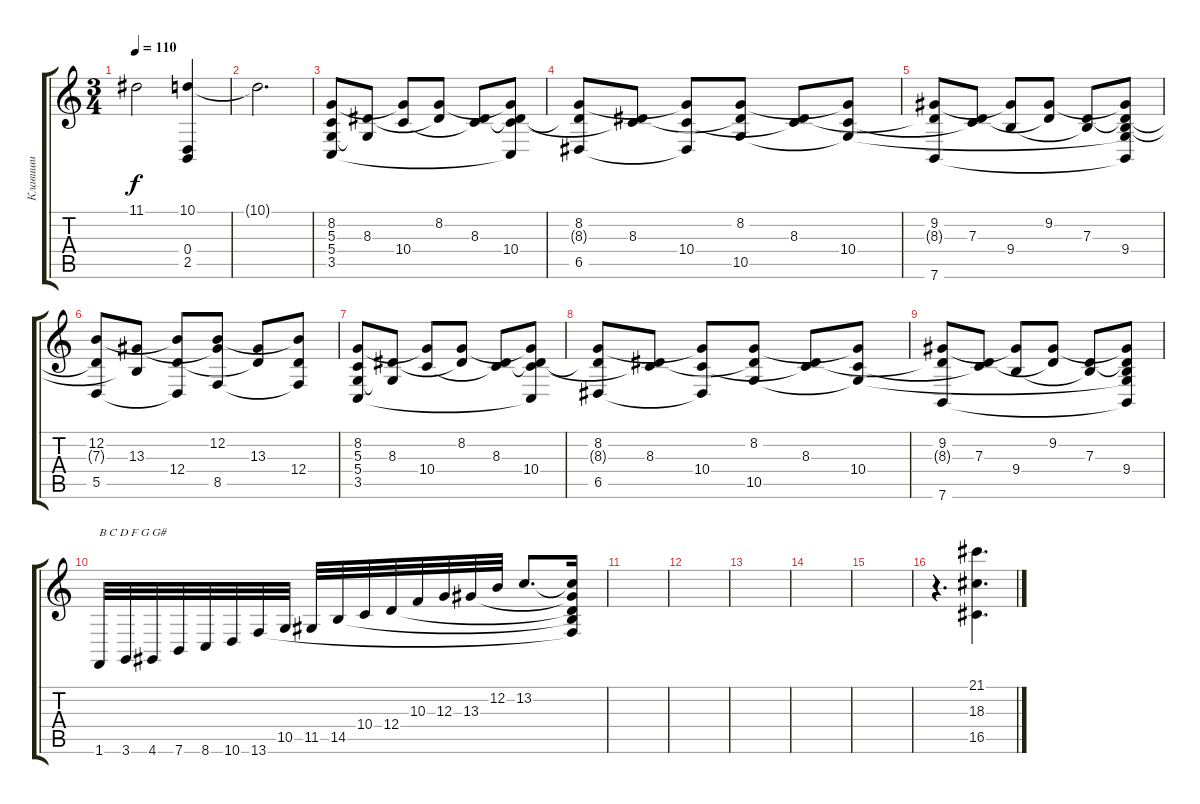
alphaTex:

\track ("Клавиши" "Клавиши") {instrument acousticgrandpiano}
\staff {score tabs}
\tuning (E4 B3 G3 D3 A2 E2) {hide}
\ts (3 4)
\tempo 110
\clef g2
\ks c
11.1.2{dy f} (10.1 0.4{t} 2.5{t}).4 |
10.1{t}.2{d} |
(8.2 5.3 5.4 3.5).8 (8.3 5.4{t}).8 (8.2{t} 10.4).8 (8.2 8.3{t}).8 (8.3 10.4{t}).8 (8.2{t} 8.3{t} 10.4 3.5{t}).8 |
(8.2 8.3{t} 6.5).8 (8.3 10.4{t}).8 (8.2{t} 10.4 6.5{t}).8 (8.2 8.3{t} 10.5).8 (8.3 10.4{t}).8 (8.2{t} 10.4 10.5{t}).8 |
(9.2 8.3{t} 7.6).8 (7.3 10.4{t}).8 (9.2{t} 9.4).8 (9.2 7.3{t}).8 (7.3 9.4{t}).8 (9.2{t} 7.3{t} 9.4 10.5{t} 7.6{t}).8 |
(12.2 7.3{t} 5.5).8 (13.3 9.4{t}).8 (12.2{t} 12.4 5.5{t}).8 (12.2 13.3{t} 8.5).8 (13.3 12.4{t}).8 (12.2{t} 12.4 8.5{t}).8 |
(8.2 5.3 5.4 3.5).8 (8.3 5.4{t}).8 (8.2{t} 10.4).8 (8.2 8.3{t}).8 (8.3 10.4{t}).8 (8.2{t} 8.3{t} 10.4 3.5{t}).8 |
(8.2 8.3{t} 6.5).8 (8.3 10.4{t}).8 (8.2{t} 10.4 6.5{t}).8 (8.2 8.3{t} 10.5).8 (8.3 10.4{t}).8 (8.2{t} 10.4 10.5{t}).8 |
(9.2 8.3{t} 7.6).8 (7.3 10.4{t}).8 (9.2{t} 9.4).8 (9.2 7.3{t}).8 (7.3 9.4{t}).8 (9.2{t} 7.3{t} 9.4 10.5{t} 7.6{t}).8 |
1.6.32{txt "B C D F G G#"} 3.6.32 4.6.32 7.6.32 8.6.32 10.6.32 13.6.32 10.5.32 11.5.32 14.5.32 10.4.32 12.4.32 10.3.32 12.3.32 13.3.32 12.2.32 13.2.8{d} (13.2{t} 13.3{t} 12.4{t} 14.5{t} 13.6{t}).16 |
|
|
|
|
|
r.4{d instrument reversecymbal} (21.1 18.3 16.5).4{d}
